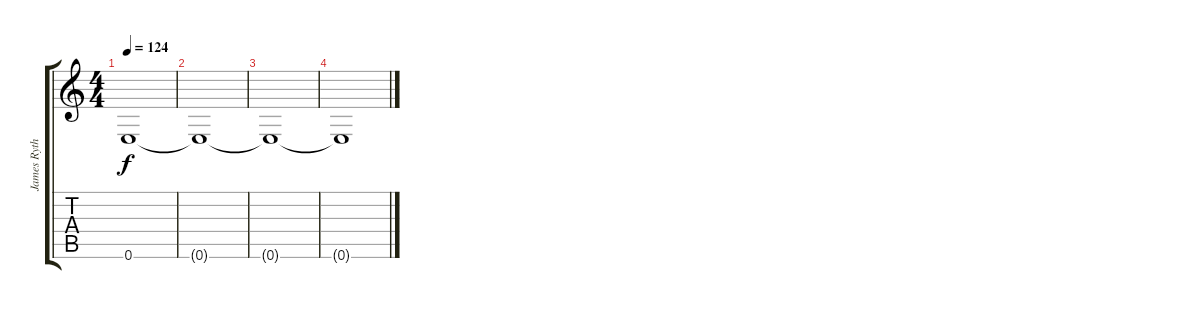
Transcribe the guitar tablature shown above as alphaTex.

\track ("James Ryth." "James Ryth") {instrument distortionguitar}
\staff {score tabs}
\tuning (E4 B3 G3 D3 A2 E2) {hide}
\ts (4 4)
\tempo 124
\clef g2
\ks c
0.6{t}.1{dy f} |
0.6{t}.1 |
0.6{t}.1 |
0.6{t}.1
